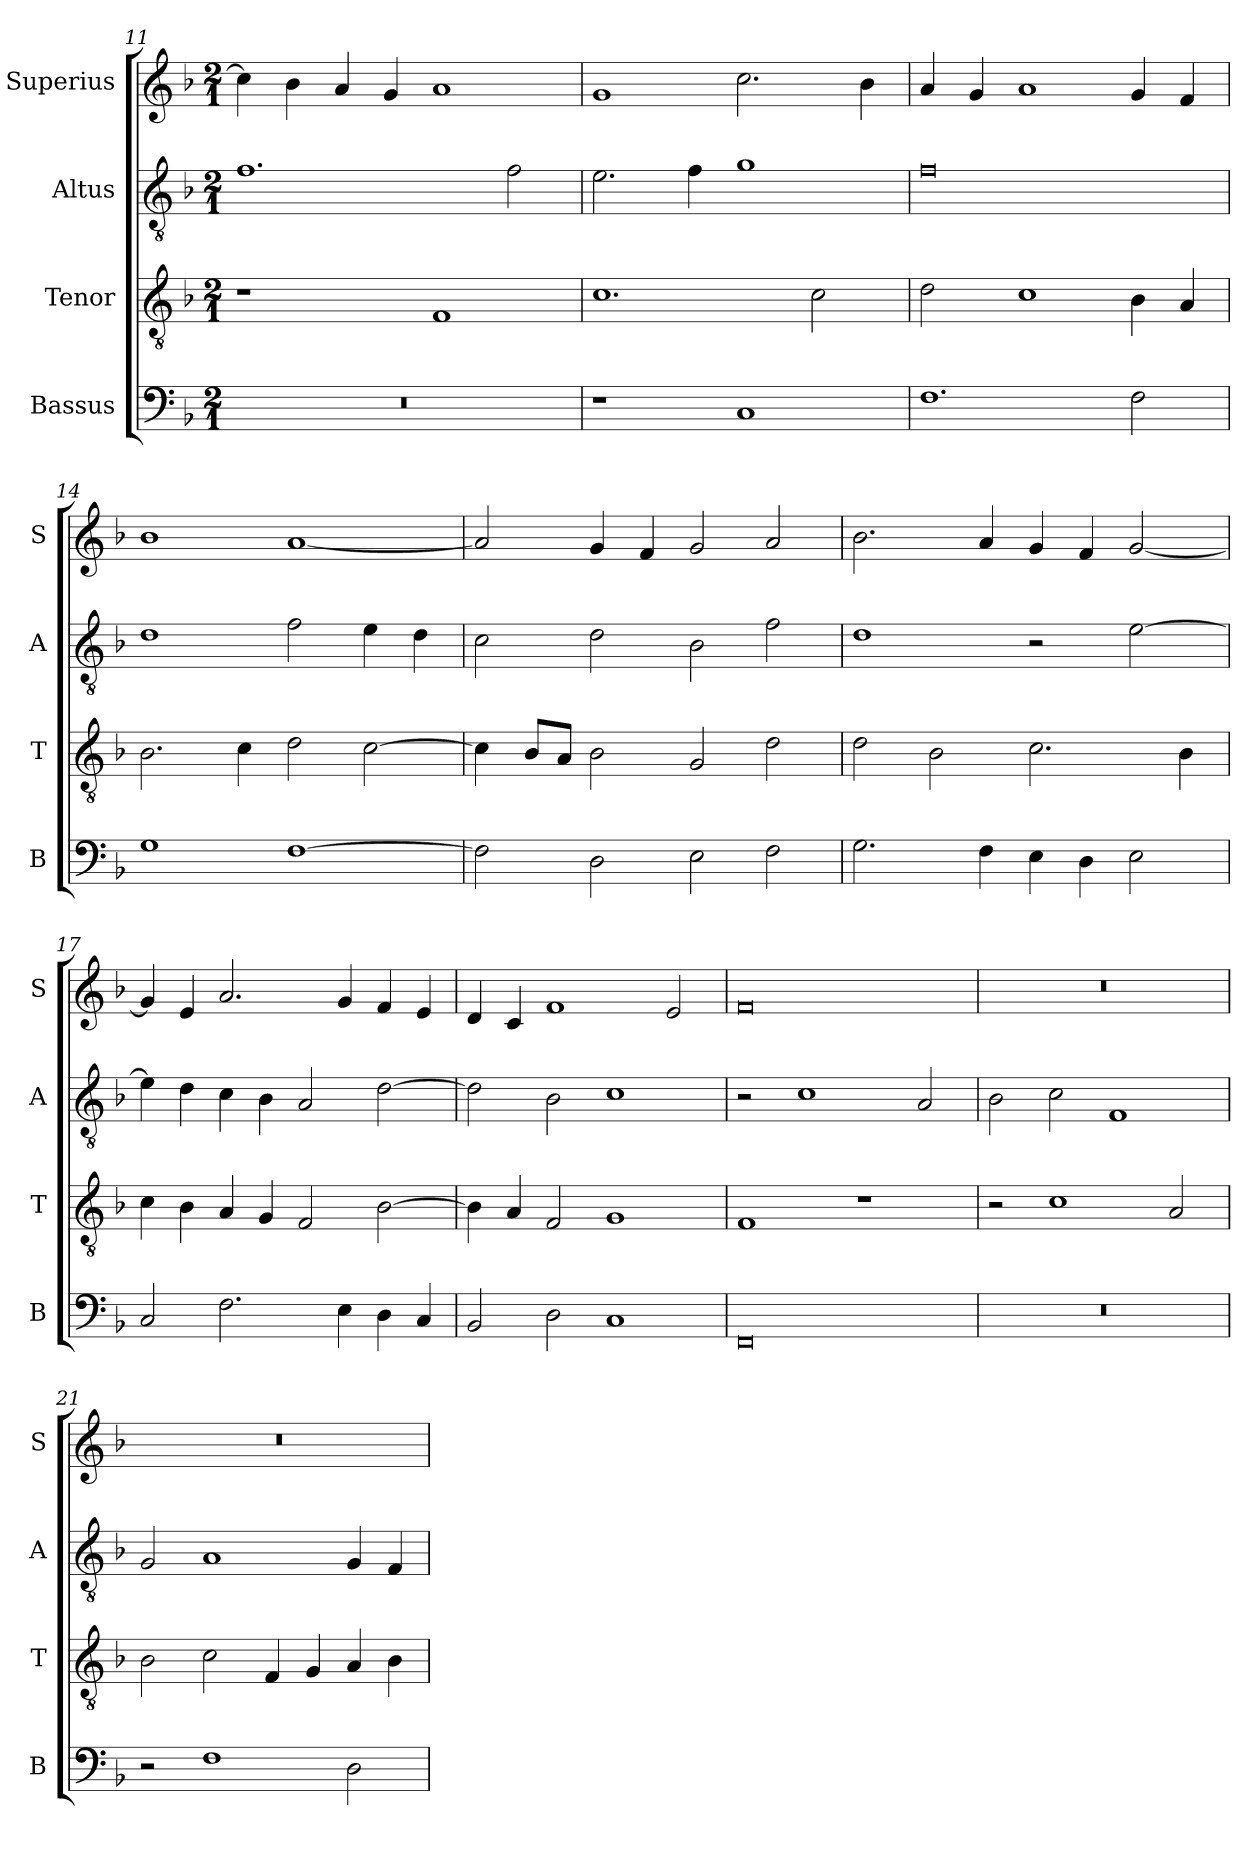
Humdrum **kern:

**kern	**kern	**kern	**kern
*part4	*part3	*part2	*part1
*staff4	*staff3	*staff2	*staff1
*I"Bassus	*I"Tenor	*I"Altus	*I"Superius
*I'B	*I'T	*I'A	*I'S
*clefF4	*clefGv2	*clefGv2	*clefG2
*k[b-]	*k[b-]	*k[b-]	*k[b-]
*F:	*F:	*F:	*F:
*M2/1	*M2/1	*M2/1	*M2/1
=11	=11	=11	=11
0r	1r	1.f	4cc]
.	.	.	4b-
.	.	.	4a
.	.	.	4g
.	1F	.	1a
.	.	2f	.
=12	=12	=12	=12
1r	1.c	2.e	1g
.	.	4f	.
1C	.	1g	2.cc
.	2c	.	.
.	.	.	4b-
=13	=13	=13	=13
1.F	2d	0f	4a
.	.	.	4g
.	1c	.	1a
2F	4B-	.	4g
.	4A	.	4f
=14	=14	=14	=14
1G	2.B-	1d	1b-
.	4c	.	.
[1F	2d	2f	[1a
.	[2c	4e	.
.	.	4d	.
=15	=15	=15	=15
2F]	4c]	2c	2a]
.	8B-L	.	.
.	8AJ	.	.
2D	2B-	2d	4g
.	.	.	4f
2E	2G	2B-	2g
2F	2d	2f	2a
=16	=16	=16	=16
2.G	2d	1d	2.b-
.	2B-	.	.
4F	.	.	4a
4E	2.c	2r	4g
4D	.	.	4f
2E	.	[2e	[2g
.	4B-	.	.
=17	=17	=17	=17
2C	4c	4e]	4g]
.	4B-	4d	4e
2.F	4A	4c	2.a
.	4G	4B-	.
.	2F	2A	.
4E	.	.	4g
4D	[2B-	[2d	4f
4C	.	.	4e
=18	=18	=18	=18
2BB-	4B-]	2d]	4d
.	4A	.	4c
2D	2F	2B-	1f
1C	1G	1c	.
.	.	.	2e
=19	=19	=19	=19
0FF	1F	2r	0f
.	.	1c	.
.	1r	.	.
.	.	2A	.
=20	=20	=20	=20
0r	2r	2B-	0r
.	1c	2c	.
.	.	1F	.
.	2A	.	.
=21	=21	=21	=21
2r	2B-	2G	0r
1F	2c	1A	.
.	4F	.	.
.	4G	.	.
2D	4A	4G	.
.	4B-	4F	.
=	=	=	=
*-	*-	*-	*-
